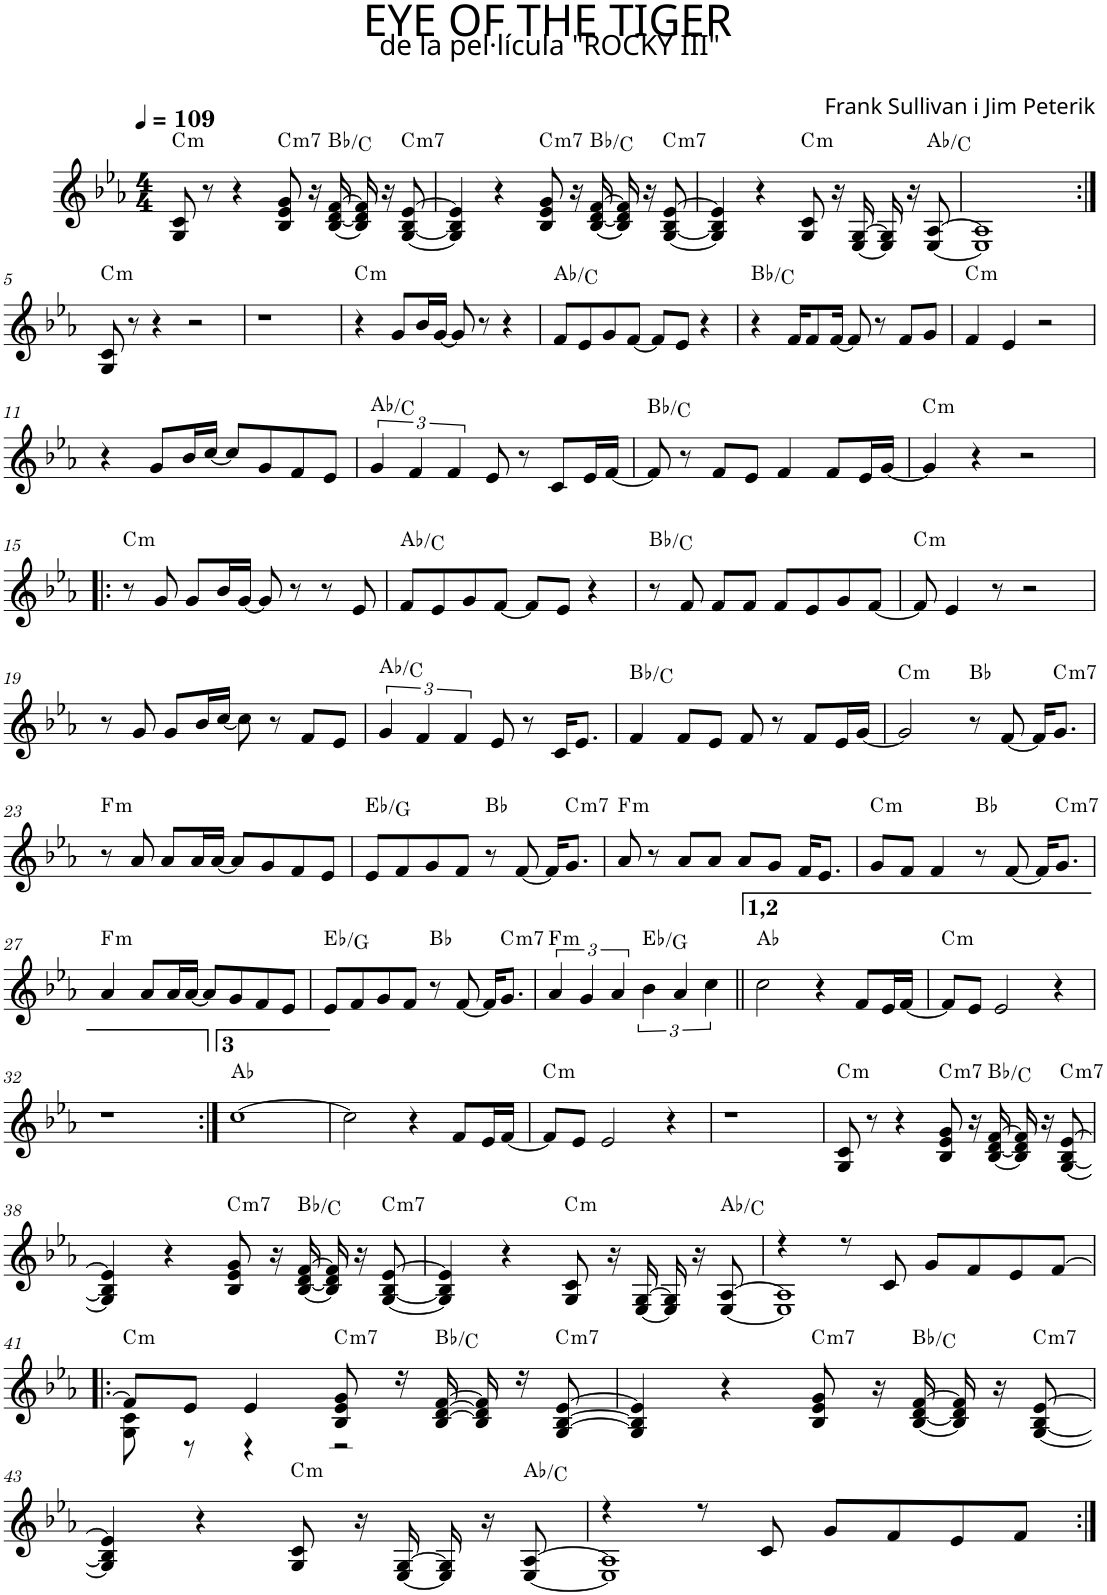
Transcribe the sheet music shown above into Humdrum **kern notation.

**kern	**harte
*part1	*part1
*staff1	*
*I"P1	*
*clefG2	*
*k[b-e-a-]	*
*c:	*
*M4/4	*
*MM109	*
=1	=1
!	!LO:H:kt=m
8G/ 8c/	C:min
8r	.
4r	.
!	!LO:H:kt=m7
8B-/ 8e-/ 8g/	C:min7
16r	.
[<16B-/ [<16d/ [>16f/	Bb:maj/2
16B-/] 16d/] 16f/]	.
16r	.
!	!LO:H:kt=m7
[<8G/ [<8B-/ [>8e-/	C:min7
=2	=2
4G/] 4B-/] 4e-/]	.
4r	.
!	!LO:H:kt=m7
8B-/ 8e-/ 8g/	C:min7
16r	.
[<16B-/ [<16d/ [>16f/	Bb:maj/2
16B-/] 16d/] 16f/]	.
16r	.
!	!LO:H:kt=m7
[<8G/ [<8B-/ [>8e-/	C:min7
=3	=3
4G/] 4B-/] 4e-/]	.
4r	.
!	!LO:H:kt=m
8G/ 8c/	C:min
16r	.
[<16E-/ [>16G/	.
16E-/] 16G/]	.
16r	.
[<8E-/ [>8A-/	Ab:maj/3
=4	=4
1E-] 1A-]	.
!!LO:LB:g=z
=5:|!	=5:|!
!	!LO:H:kt=m
8G/ 8c/	C:min
8r	.
4r	.
2r	.
=6	=6
1r	.
=7	=7
!	!LO:H:kt=m
4r	C:min
8g/L	.
16b-/L	.
[<16g/JJ	.
8g/]	.
8r	.
4r	.
=8	=8
8f/L	Ab:maj/3
8e-/	.
8g/	.
[<8f/J	.
8f/L]	.
8e-/J	.
4r	.
=9	=9
4r	Bb:maj/2
16f/KL	.
8f/	.
[<16f/Jk	.
8f/]	.
8r	.
8f/L	.
8g/J	.
=10	=10
!	!LO:H:kt=m
4f/	C:min
4e-/	.
2r	.
!!LO:LB:g=z
=11	=11
4r	.
8g/L	.
16b-/L	.
[<16cc/JJ	.
8cc/L]	.
8g/	.
8f/	.
8e-/J	.
=12	=12
6g/	Ab:maj/3
6f/	.
6f/	.
8e-/	.
8r	.
8c/L	.
16e-/L	.
[<16f/JJ	.
=13	=13
8f/]	Bb:maj/2
8r	.
8f/L	.
8e-/J	.
4f/	.
8f/L	.
16e-/L	.
[<16g/JJ	.
=14	=14
!	!LO:H:kt=m
4g/]	C:min
4r	.
2r	.
!!LO:LB:g=z
=15!|:	=15!|:
!	!LO:H:kt=m
8r	C:min
8g/	.
8g/L	.
16b-/L	.
[<16g/JJ	.
8g/]	.
8r	.
8r	.
8e-/	.
=16	=16
8f/L	Ab:maj/3
8e-/	.
8g/	.
[<8f/J	.
8f/L]	.
8e-/J	.
4r	.
=17	=17
8r	Bb:maj/2
8f/	.
8f/L	.
8f/J	.
8f/L	.
8e-/	.
8g/	.
[<8f/J	.
=18	=18
!	!LO:H:kt=m
8f/]	C:min
4e-/	.
8r	.
2r	.
!!LO:LB:g=z
=19	=19
8r	.
8g/	.
8g/L	.
16b-/L	.
[<16cc/JJ	.
8cc\]	.
8r	.
8f/L	.
8e-/J	.
=20	=20
6g/	Ab:maj/3
6f/	.
6f/	.
8e-/	.
8r	.
16c/KL	.
8.e-/J	.
=21	=21
4f/	Bb:maj/2
8f/L	.
8e-/J	.
8f/	.
8r	.
8f/L	.
16e-/L	.
[<16g/JJ	.
=22	=22
!	!LO:H:kt=m
2g/]	C:min
8r	Bb:maj
[<8f/	.
16f/KL]	.
!	!LO:H:kt=m7
8.g/J	C:min7
!!LO:LB:g=z
=23	=23
!	!LO:H:kt=m
8r	F:min
8a-/	.
8a-/L	.
16a-/L	.
[<16a-/JJ	.
8a-/L]	.
8g/	.
8f/	.
8e-/J	.
=24	=24
8e-/L	Eb:maj/3
8f/	.
8g/	.
8f/J	.
8r	Bb:maj
[<8f/	.
16f/KL]	.
!	!LO:H:kt=m7
8.g/J	C:min7
=25	=25
!	!LO:H:kt=m
8a-/	F:min
8r	.
8a-/L	.
8a-/J	.
8a-/L	.
8g/J	.
16f/KL	.
8.e-/J	.
=26	=26
!	!LO:H:kt=m
8g/L	C:min
8f/J	.
4f/	.
8r	Bb:maj
[<8f/	.
16f/KL]	.
!	!LO:H:kt=m7
8.g/J	C:min7
!!LO:LB:g=z
=27	=27
!	!LO:H:kt=m
4a-/	F:min
8a-/L	.
16a-/L	.
[<16a-/JJ	.
8a-/L]	.
8g/	.
8f/	.
8e-/J	.
=28	=28
8e-/L	Eb:maj/3
8f/	.
8g/	.
8f/J	.
8r	Bb:maj
[<8f/	.
16f/KL]	.
!	!LO:H:kt=m7
8.g/J	C:min7
=29	=29
!	!LO:H:kt=m
6a-/	F:min
6g/	.
6a-/	.
6b-\	Eb:maj/3
6a-/	.
6cc\	.
=30||	=30||
2cc\	Ab:maj
4r	.
8f/L	.
16e-/L	.
[<16f/JJ	.
=31	=31
!	!LO:H:kt=m
8f/L]	C:min
8e-/J	.
2e-/	.
4r	.
!!LO:LB:g=z
=32	=32
1r	.
=33:|!	=33:|!
[>1cc	Ab:maj
=34	=34
2cc\]	.
4r	.
8f/L	.
16e-/L	.
[<16f/JJ	.
=35	=35
!	!LO:H:kt=m
8f/L]	C:min
8e-/J	.
2e-/	.
4r	.
=36	=36
1r	.
=37	=37
!	!LO:H:kt=m
8G/ 8c/	C:min
8r	.
4r	.
!	!LO:H:kt=m7
8B-/ 8e-/ 8g/	C:min7
16r	.
[<16B-/ [<16d/ [>16f/	Bb:maj/2
16B-/] 16d/] 16f/]	.
16r	.
!	!LO:H:kt=m7
[<8G/ [<8B-/ [>8e-/	C:min7
!!LO:LB:g=z
=38	=38
4G/] 4B-/] 4e-/]	.
4r	.
!	!LO:H:kt=m7
8B-/ 8e-/ 8g/	C:min7
16r	.
[<16B-/ [<16d/ [>16f/	Bb:maj/2
16B-/] 16d/] 16f/]	.
16r	.
!	!LO:H:kt=m7
[<8G/ [<8B-/ [>8e-/	C:min7
=39	=39
4G/] 4B-/] 4e-/]	.
4r	.
!	!LO:H:kt=m
8G/ 8c/	C:min
16r	.
[<16E-/ [>16G/	.
16E-/] 16G/]	.
16r	.
[<8E-/ [>8A-/	Ab:maj/3
=40	=40
*^	*
4r	1E-] 1A-]	.
8r	.	.
8c/	.	.
8g/L	.	.
8f/	.	.
8e-/	.	.
[>8f/J	.	.
!!LO:LB:g=z	!!
=41!|:	=41!|:	=41!|:
!	!	!LO:H:kt=m
8f/L]	8G\ 8c\	C:min
8e-/J	8r	.
4e-/	4r	.
!	!	!LO:H:kt=m7
8B-/ 8e-/ 8g/	2r	C:min7
16r	.	.
[>16B-/ [>16d/ [>16f/	.	Bb:maj/2
16B-/] 16d/] 16f/]	.	.
16r	.	.
!	!	!LO:H:kt=m7
[>8G/ [>8B-/ [>8e-/	.	C:min7
*v	*v	*
=42	=42
4G/] 4B-/] 4e-/]	.
4r	.
!	!LO:H:kt=m7
8B-/ 8e-/ 8g/	C:min7
16r	.
[<16B-/ [<16d/ [>16f/	Bb:maj/2
16B-/] 16d/] 16f/]	.
16r	.
!	!LO:H:kt=m7
[<8G/ [<8B-/ [>8e-/	C:min7
!!LO:LB:g=z
=43	=43
4G/] 4B-/] 4e-/]	.
4r	.
!	!LO:H:kt=m
8G/ 8c/	C:min
16r	.
[<16E-/ [>16G/	.
16E-/] 16G/]	.
16r	.
[<8E-/ [>8A-/	Ab:maj/3
=44	=44
*^	*
4r	1E-] 1A-]	.
8r	.	.
8c/	.	.
8g/L	.	.
8f/	.	.
8e-/	.	.
8f/J	.	.
*v	*v	*
=:|!	=:|!
*-	*-
